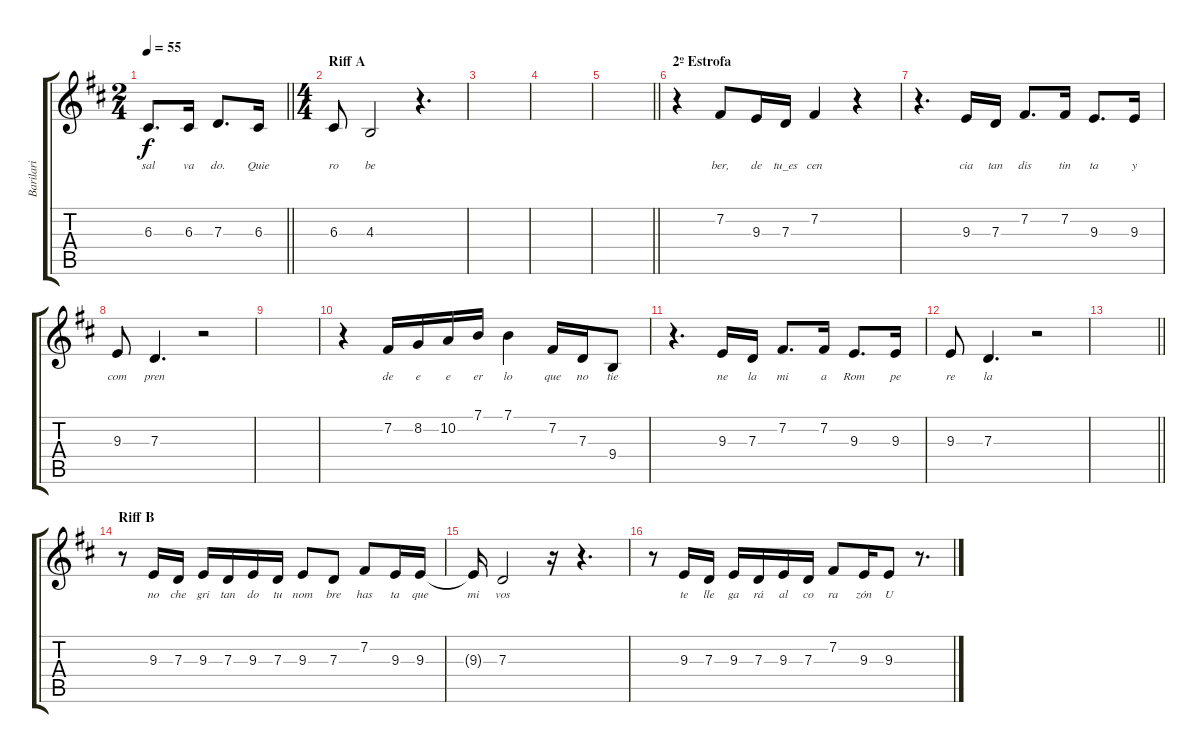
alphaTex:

\track ("Barilari" "Barilari") {instrument tenorsax}
\staff {score tabs}
\tuning (E4 B3 G3 D3 A2 E2) {hide}
\ts (2 4)
\tempo 55
\clef g2
\barLineRight lightlight
\ks d
6.3.8{d lyrics (0 "sal") lyrics (1 "") lyrics (2 "") lyrics (3 "") lyrics (4 "") dy f} 6.3.16{lyrics (0 "va") lyrics (1 "") lyrics (2 "") lyrics (3 "") lyrics (4 "")} 7.3.8{d lyrics (0 "do.") lyrics (1 "") lyrics (2 "") lyrics (3 "") lyrics (4 "")} 6.3.16{lyrics (0 "Quie") lyrics (1 "") lyrics (2 "") lyrics (3 "") lyrics (4 "")} |
\ts (4 4)
\section ("" "Riff A")
6.3.8{lyrics (0 "ro") lyrics (1 "") lyrics (2 "") lyrics (3 "") lyrics (4 "")} 4.3.2{lyrics (0 "be") lyrics (1 "") lyrics (2 "") lyrics (3 "") lyrics (4 "")} r.4{d} |
|
|
\barLineRight lightlight
|
\section ("" "2º Estrofa")
r.4 7.2.8{lyrics (0 "ber,") lyrics (1 "") lyrics (2 "") lyrics (3 "") lyrics (4 "")} 9.3.16{lyrics (0 "de") lyrics (1 "") lyrics (2 "") lyrics (3 "") lyrics (4 "")} 7.3.16{lyrics (0 "tu_es") lyrics (1 "") lyrics (2 "") lyrics (3 "") lyrics (4 "")} 7.2.4{lyrics (0 "cen") lyrics (1 "") lyrics (2 "") lyrics (3 "") lyrics (4 "")} r.4 |
r.4{d} 9.3.16{lyrics (0 "cia") lyrics (1 "") lyrics (2 "") lyrics (3 "") lyrics (4 "")} 7.3.16{lyrics (0 "tan") lyrics (1 "") lyrics (2 "") lyrics (3 "") lyrics (4 "")} 7.2.8{d lyrics (0 "dis") lyrics (1 "") lyrics (2 "") lyrics (3 "") lyrics (4 "")} 7.2.16{lyrics (0 "tin") lyrics (1 "") lyrics (2 "") lyrics (3 "") lyrics (4 "")} 9.3.8{d lyrics (0 "ta") lyrics (1 "") lyrics (2 "") lyrics (3 "") lyrics (4 "")} 9.3.16{lyrics (0 "y") lyrics (1 "") lyrics (2 "") lyrics (3 "") lyrics (4 "")} |
9.3.8{lyrics (0 "com") lyrics (1 "") lyrics (2 "") lyrics (3 "") lyrics (4 "")} 7.3.4{d lyrics (0 "pren") lyrics (1 "") lyrics (2 "") lyrics (3 "") lyrics (4 "")} r.2 |
|
r.4 7.2.16{lyrics (0 "de") lyrics (1 "") lyrics (2 "") lyrics (3 "") lyrics (4 "")} 8.2.16{lyrics (0 "e") lyrics (1 "") lyrics (2 "") lyrics (3 "") lyrics (4 "")} 10.2.16{lyrics (0 "e") lyrics (1 "") lyrics (2 "") lyrics (3 "") lyrics (4 "")} 7.1.16{lyrics (0 "er") lyrics (1 "") lyrics (2 "") lyrics (3 "") lyrics (4 "")} 7.1.4{lyrics (0 "lo") lyrics (1 "") lyrics (2 "") lyrics (3 "") lyrics (4 "")} 7.2.16{lyrics (0 "que") lyrics (1 "") lyrics (2 "") lyrics (3 "") lyrics (4 "")} 7.3.16{lyrics (0 "no") lyrics (1 "") lyrics (2 "") lyrics (3 "") lyrics (4 "")} 9.4.8{lyrics (0 "tie") lyrics (1 "") lyrics (2 "") lyrics (3 "") lyrics (4 "")} |
r.4{d} 9.3.16{lyrics (0 "ne") lyrics (1 "") lyrics (2 "") lyrics (3 "") lyrics (4 "")} 7.3.16{lyrics (0 "la") lyrics (1 "") lyrics (2 "") lyrics (3 "") lyrics (4 "")} 7.2.8{d lyrics (0 "mi") lyrics (1 "") lyrics (2 "") lyrics (3 "") lyrics (4 "")} 7.2.16{lyrics (0 "a") lyrics (1 "") lyrics (2 "") lyrics (3 "") lyrics (4 "")} 9.3.8{d lyrics (0 "Rom") lyrics (1 "") lyrics (2 "") lyrics (3 "") lyrics (4 "")} 9.3.16{lyrics (0 "pe") lyrics (1 "") lyrics (2 "") lyrics (3 "") lyrics (4 "")} |
9.3.8{lyrics (0 "re") lyrics (1 "") lyrics (2 "") lyrics (3 "") lyrics (4 "")} 7.3.4{d lyrics (0 "la") lyrics (1 "") lyrics (2 "") lyrics (3 "") lyrics (4 "")} r.2 |
\barLineRight lightlight
|
\section ("" "Riff B")
r.8 9.3.16{lyrics (0 "no") lyrics (1 "") lyrics (2 "") lyrics (3 "") lyrics (4 "")} 7.3.16{lyrics (0 "che") lyrics (1 "") lyrics (2 "") lyrics (3 "") lyrics (4 "")} 9.3.16{lyrics (0 "gri") lyrics (1 "") lyrics (2 "") lyrics (3 "") lyrics (4 "")} 7.3.16{lyrics (0 "tan") lyrics (1 "") lyrics (2 "") lyrics (3 "") lyrics (4 "")} 9.3.16{lyrics (0 "do") lyrics (1 "") lyrics (2 "") lyrics (3 "") lyrics (4 "")} 7.3.16{lyrics (0 "tu") lyrics (1 "") lyrics (2 "") lyrics (3 "") lyrics (4 "")} 9.3.8{lyrics (0 "nom") lyrics (1 "") lyrics (2 "") lyrics (3 "") lyrics (4 "")} 7.3.8{lyrics (0 "bre") lyrics (1 "") lyrics (2 "") lyrics (3 "") lyrics (4 "")} 7.2.8{lyrics (0 "has") lyrics (1 "") lyrics (2 "") lyrics (3 "") lyrics (4 "")} 9.3.16{lyrics (0 "ta") lyrics (1 "") lyrics (2 "") lyrics (3 "") lyrics (4 "")} 9.3.16{lyrics (0 "que") lyrics (1 "") lyrics (2 "") lyrics (3 "") lyrics (4 "")} |
9.3{t}.16{lyrics (0 "mi") lyrics (1 "") lyrics (2 "") lyrics (3 "") lyrics (4 "")} 7.3.2{lyrics (0 "vos") lyrics (1 "") lyrics (2 "") lyrics (3 "") lyrics (4 "")} r.16 r.4{d} |
r.8 9.3.16{lyrics (0 "te") lyrics (1 "") lyrics (2 "") lyrics (3 "") lyrics (4 "")} 7.3.16{lyrics (0 "lle") lyrics (1 "") lyrics (2 "") lyrics (3 "") lyrics (4 "")} 9.3.16{lyrics (0 "ga") lyrics (1 "") lyrics (2 "") lyrics (3 "") lyrics (4 "")} 7.3.16{lyrics (0 "rá") lyrics (1 "") lyrics (2 "") lyrics (3 "") lyrics (4 "")} 9.3.16{lyrics (0 "al") lyrics (1 "") lyrics (2 "") lyrics (3 "") lyrics (4 "")} 7.3.16{lyrics (0 "co") lyrics (1 "") lyrics (2 "") lyrics (3 "") lyrics (4 "")} 7.2.8{lyrics (0 "ra") lyrics (1 "") lyrics (2 "") lyrics (3 "") lyrics (4 "")} 9.3.16{lyrics (0 "zón") lyrics (1 "") lyrics (2 "") lyrics (3 "") lyrics (4 "")} 9.3.8{lyrics (0 "U") lyrics (1 "") lyrics (2 "") lyrics (3 "") lyrics (4 "")} r.8{d}
